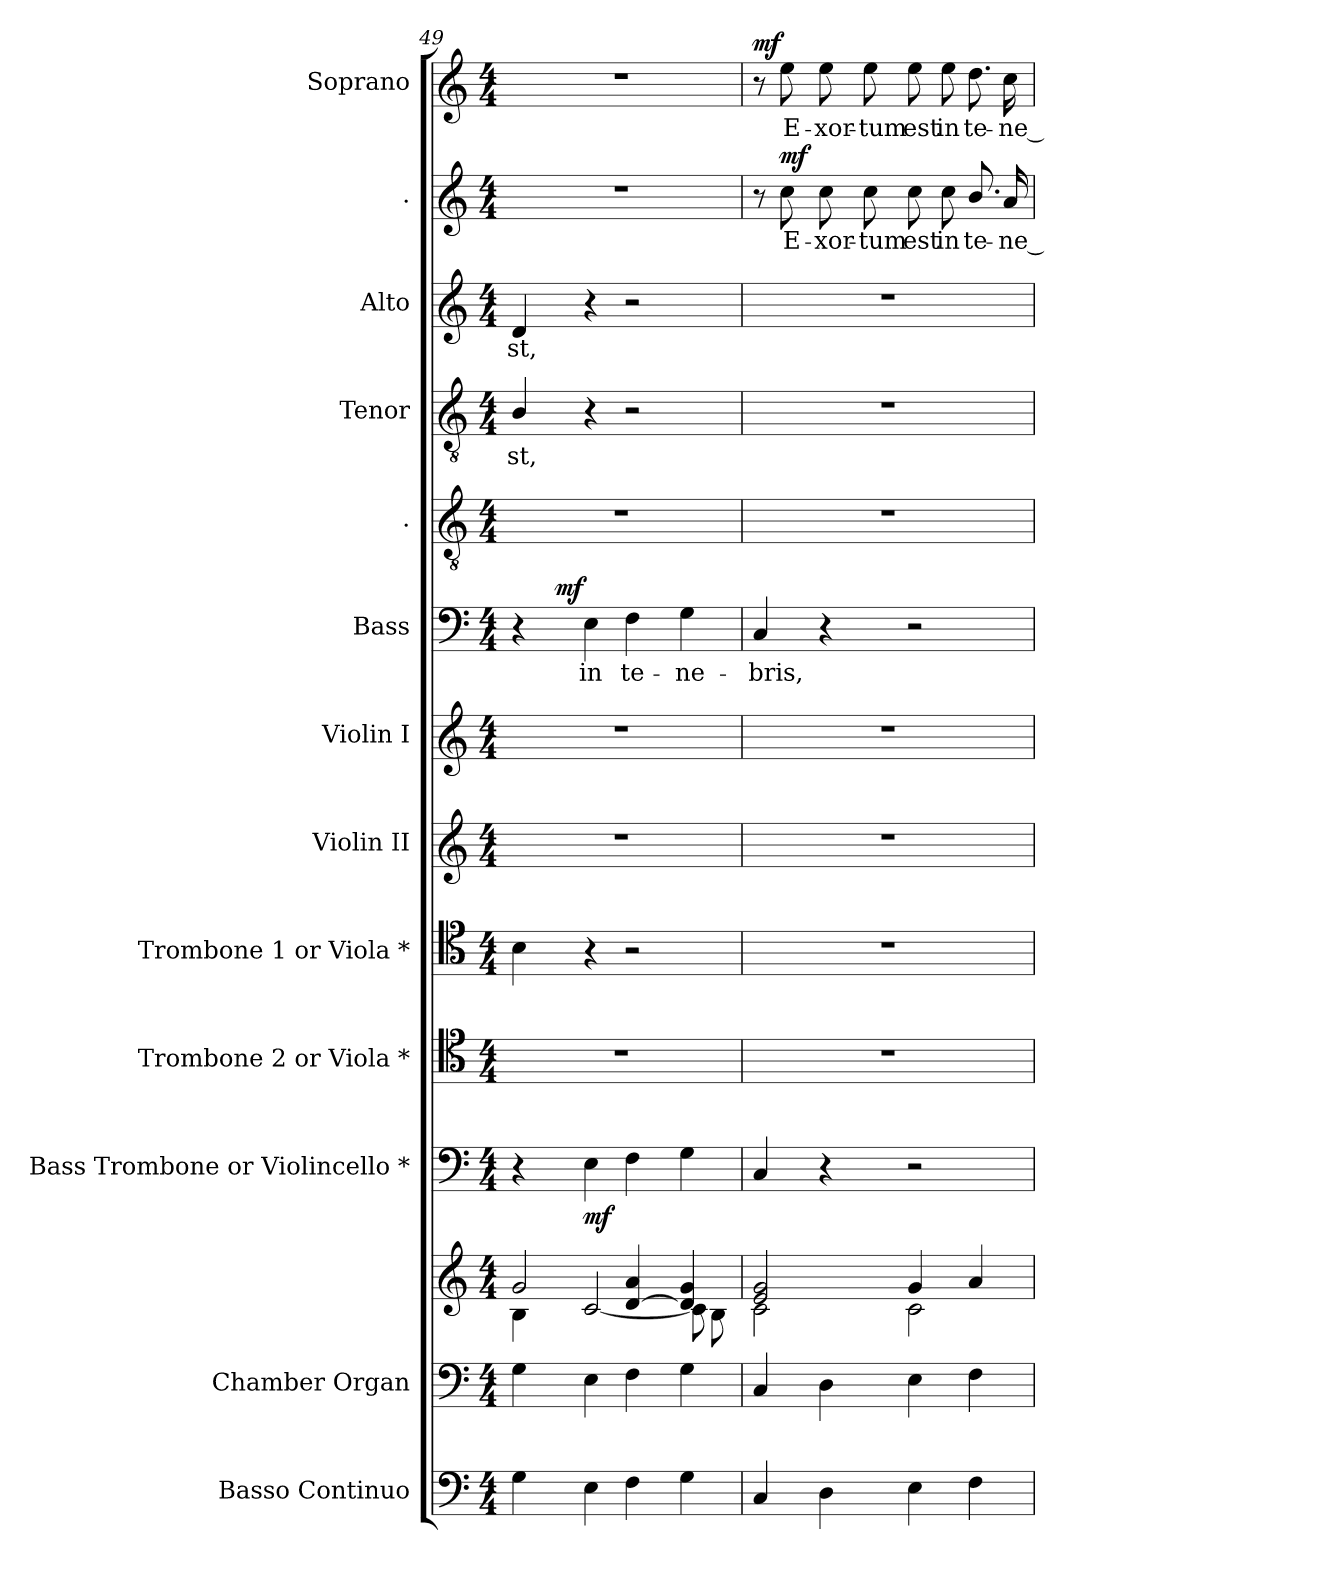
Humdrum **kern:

**kern	**kern	**kern	**kern	**dynam	**kern	**kern	**kern	**kern	**kern	**text	**dynam	**kern	**kern	**text	**kern	**text	**kern	**text	**dynam	**kern	**text	**dynam
*part13	*part12	*part12	*part11	*part11	*part10	*part9	*part8	*part7	*part6	*part6	*part6	*part5	*part4	*part4	*part3	*part3	*part2	*part2	*part2	*part1	*part1	*part1
*staff14	*staff13	*staff12	*staff11	*staff11	*staff10	*staff9	*staff8	*staff7	*staff6	*staff6	*staff6	*staff5	*staff4	*staff4	*staff3	*staff3	*staff2	*staff2	*staff2	*staff1	*staff1	*staff1
*I"Basso  Continuo	*I"Chamber  Organ	*	*I"Bass Trombone or Violincello *	*	*I"Trombone 2 or Viola *	*I"Trombone 1 or Viola *	*I"Violin II	*I"Violin I	*I"Bass	*	*	*I".	*I"Tenor	*	*I"Alto	*	*I".	*	*	*I"Soprano	*	*
*I'B Cont	*I'Org.	*	*I'B. Tbn.	*	*I'Tbn 2	*I'Tbn 1	*I'Vln. II	*I'Vln. I	*I'B.	*	*	*	*I'T,	*	*I'A.	*	*	*	*	*I'S.	*	*
*clefF4	*clefF4	*clefG2	*clefF4	*	*clefC4	*clefC4	*clefG2	*clefG2	*clefF4	*	*	*clefGv2	*clefGv2	*	*clefG2	*	*clefG2	*	*	*clefG2	*	*
*ITrd7c12	*	*	*	*	*	*	*	*	*	*	*	*ITrd7c12	*ITrd7c12	*	*	*	*	*	*	*	*	*
*k[]	*k[]	*k[]	*k[]	*	*k[]	*k[]	*k[]	*k[]	*k[]	*	*	*k[]	*k[]	*	*k[]	*	*k[]	*	*	*k[]	*	*
*C:	*C:	*C:	*C:	*	*C:	*C:	*C:	*C:	*C:	*	*	*C:	*C:	*	*C:	*	*C:	*	*	*C:	*	*
*M4/4	*M4/4	*M4/4	*M4/4	*	*M4/4	*M4/4	*M4/4	*M4/4	*M4/4	*	*	*M4/4	*M4/4	*	*M4/4	*	*M4/4	*	*	*M4/4	*	*
=49	=49	=49	=49	=49	=49	=49	=49	=49	=49	=49	=49	=49	=49	=49	=49	=49	=49	=49	=49	=49	=49	=49
*	*	*^	*	*	*	*	*	*	*	*	*	*	*	*	*	*	*	*	*	*	*	*
!	!	!	!	!	!	!	!	!	!	!	!	!	!	!	!LO:LY:b:color=#000000	!	!	!	!	!	!	!	!
!	!	!	!	!	!	!	!	!	!	!	!	!	!	!	!	!	!LO:LY:b:color=#000000	!	!	!	!	!	!
*	*	*	*	*	*	*	*	*	*	*^	*	*	*	*	*	*	*	*	*	*	*	*	*
4GGi\	4Gi\	2gi/	4Bi\	4r	.	1r	4Bi\	1r	1r	4r	16ryy	.	.	1r	4BBi/	-st,	4di/	-st,	1r	.	.	1r	.	.
.	.	.	.	.	.	.	.	.	.	.	32ryy	.	.	.	.	.	.	.	.	.	.	.	.	.
.	.	.	.	.	.	.	.	.	.	.	64ryy	.	.	.	.	.	.	.	.	.	.	.	.	.
.	.	.	.	.	.	.	.	.	.	.	128ryy	.	.	.	.	.	.	.	.	.	.	.	.	.
.	.	.	.	.	.	.	.	.	.	.	512ryy	.	.	.	.	.	.	.	.	.	.	.	.	.
.	.	.	.	.	.	.	.	.	.	.	2ryy	.	mf	.	.	.	.	.	.	.	.	.	.	.
!	!	!	!	!	!	!	!	!	!	!	!	!LO:LY:b:color=#000000	!	!	!	!	!	!	!	!	!	!	!	!
4EEi\	4Ei\	.	[2ci/	4Ei\	mf	.	4r	.	.	4Ei\	.	in	.	.	4r	.	4r	.	.	.	.	.	.	.
!	!	!	!	!	!	!	!	!	!	!	!	!LO:LY:b:color=#000000	!	!	!	!	!	!	!	!	!	!	!	!
4FFi\	4Fi\	[4di/ 4ai	.	4Fi\	.	.	2r	.	.	4Fi\	.	te-	.	.	2r	.	2r	.	.	.	.	.	.	.
.	.	.	.	.	.	.	.	.	.	.	4ryy	.	.	.	.	.	.	.	.	.	.	.	.	.
!	!	!	!	!	!	!	!	!	!	!	!	!LO:LY:b:color=#000000	!	!	!	!	!	!	!	!	!	!	!	!
4GGi\	4Gi\	4di/] 4gi	8ci\]	4Gi\	.	.	.	.	.	4Gi\	.	-ne-	.	.	.	.	.	.	.	.	.	.	.	.
.	.	.	.	.	.	.	.	.	.	.	8ryy	.	.	.	.	.	.	.	.	.	.	.	.	.
.	.	.	8Bi\	.	.	.	.	.	.	.	.	.	.	.	.	.	.	.	.	.	.	.	.	.
.	.	.	.	.	.	.	.	.	.	.	256.ryy	.	.	.	.	.	.	.	.	.	.	.	.	.
*	*	*	*	*	*	*	*	*	*	*v	*v	*	*	*	*	*	*	*	*	*	*	*	*	*
=50	=50	=50	=50	=50	=50	=50	=50	=50	=50	=50	=50	=50	=50	=50	=50	=50	=50	=50	=50	=50	=50	=50	=50
*	*	*	*	*	*	*	*	*	*	*^	*	*	*	*	*	*	*	*	*	*	*	*	*
!	!	!	!	!	!	!	!	!	!	!	!	!LO:LY:b:color=#000000	!	!	!	!	!	!	!	!	!	!	!	!
*	*	*	*	*	*	*	*	*	*	*v	*v	*	*	*	*	*	*	*	*	*	*	*	*	*
4CCi/	4Ci/	2ei/ 2gi	2ci\	4Ci/	.	1r	1r	1r	1r	4Ci/	-bris,	.	1r	1r	.	1r	.	8r	.	.	8r	.	mf
!	!	!	!	!	!	!	!	!	!	!	!	!	!	!	!	!	!	!	!LO:LY:b:color=#000000	!	!	!	!
!	!	!	!	!	!	!	!	!	!	!	!	!	!	!	!	!	!	!	!	!	!	!LO:LY:b:color=#000000	!
.	.	.	.	.	.	.	.	.	.	.	.	.	.	.	.	.	.	8cci\	E-	mf	8eei\	E-	.
!	!	!	!	!	!	!	!	!	!	!	!	!	!	!	!	!	!	!	!LO:LY:b:color=#000000	!	!	!	!
!	!	!	!	!	!	!	!	!	!	!	!	!	!	!	!	!	!	!	!	!	!	!LO:LY:b:color=#000000	!
4DDi\	4Di\	.	.	4r	.	.	.	.	.	4r	.	.	.	.	.	.	.	8cci\	-xor-	.	8eei\	-xor-	.
!	!	!	!	!	!	!	!	!	!	!	!	!	!	!	!	!	!	!	!LO:LY:b:color=#000000	!	!	!	!
!	!	!	!	!	!	!	!	!	!	!	!	!	!	!	!	!	!	!	!	!	!	!LO:LY:b:color=#000000	!
.	.	.	.	.	.	.	.	.	.	.	.	.	.	.	.	.	.	8cci\	-tum	.	8eei\	-tum	.
!	!	!	!	!	!	!	!	!	!	!	!	!	!	!	!	!	!	!	!LO:LY:b:color=#000000	!	!	!	!
!	!	!	!	!	!	!	!	!	!	!	!	!	!	!	!	!	!	!	!	!	!	!LO:LY:b:color=#000000	!
4EEi\	4Ei\	4gi/	2ci\	2r	.	.	.	.	.	2r	.	.	.	.	.	.	.	8cci\	est	.	8eei\	est	.
!	!	!	!	!	!	!	!	!	!	!	!	!	!	!	!	!	!	!	!LO:LY:b:color=#000000	!	!	!	!
!	!	!	!	!	!	!	!	!	!	!	!	!	!	!	!	!	!	!	!	!	!	!LO:LY:b:color=#000000	!
.	.	.	.	.	.	.	.	.	.	.	.	.	.	.	.	.	.	8cci\	in	.	8eei\	in	.
!	!	!	!	!	!	!	!	!	!	!	!	!	!	!	!	!	!	!	!LO:LY:b:color=#000000	!	!	!	!
!	!	!	!	!	!	!	!	!	!	!	!	!	!	!	!	!	!	!	!	!	!	!LO:LY:b:color=#000000	!
4FFi\	4Fi\	4ai/	.	.	.	.	.	.	.	.	.	.	.	.	.	.	.	8.bi/	te-	.	8.ddi\	te-	.
!	!	!	!	!	!	!	!	!	!	!	!	!	!	!	!	!	!	!	!LO:LY:b:color=#000000	!	!	!	!
!	!	!	!	!	!	!	!	!	!	!	!	!	!	!	!	!	!	!	!	!	!	!LO:LY:b:color=#000000	!
.	.	.	.	.	.	.	.	.	.	.	.	.	.	.	.	.	.	16ai/	-ne --	.	16cci\	-ne --	.
*	*	*v	*v	*	*	*	*	*	*	*	*	*	*	*	*	*	*	*	*	*	*	*	*
=	=	=	=	=	=	=	=	=	=	=	=	=	=	=	=	=	=	=	=	=	=	=
*-	*-	*-	*-	*-	*-	*-	*-	*-	*-	*-	*-	*-	*-	*-	*-	*-	*-	*-	*-	*-	*-	*-
